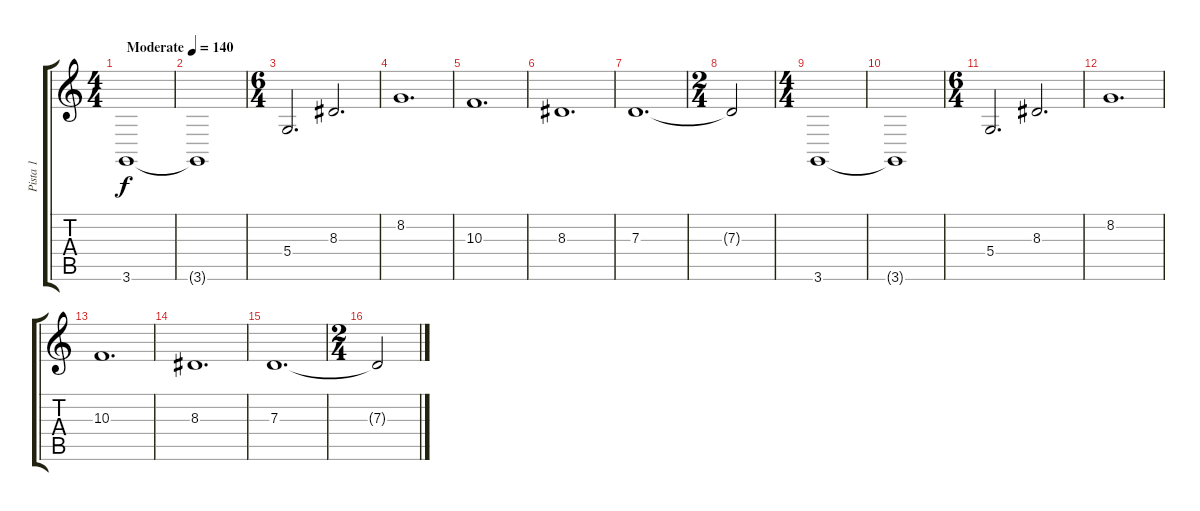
\track ("Pista 1" "Pista 1") {instrument stringensemble1}
\staff {score tabs}
\tuning (E4 B3 G3 D3 A2 E2) {hide}
\ts (4 4)
\tempo (140 "Moderate")
\clef g2
\ks c
3.6.1{dy f instrument stringensemble1} |
3.6{t}.1 |
\ts (6 4)
5.4.2{d} 8.3.2{d} |
8.2.1{d} |
10.3.1{d} |
8.3.1{d} |
7.3.1{d} |
\ts (2 4)
7.3{t}.2 |
\ts (4 4)
3.6.1 |
3.6{t}.1 |
\ts (6 4)
5.4.2{d} 8.3.2{d} |
8.2.1{d} |
10.3.1{d} |
8.3.1{d} |
7.3.1{d} |
\ts (2 4)
7.3{t}.2
